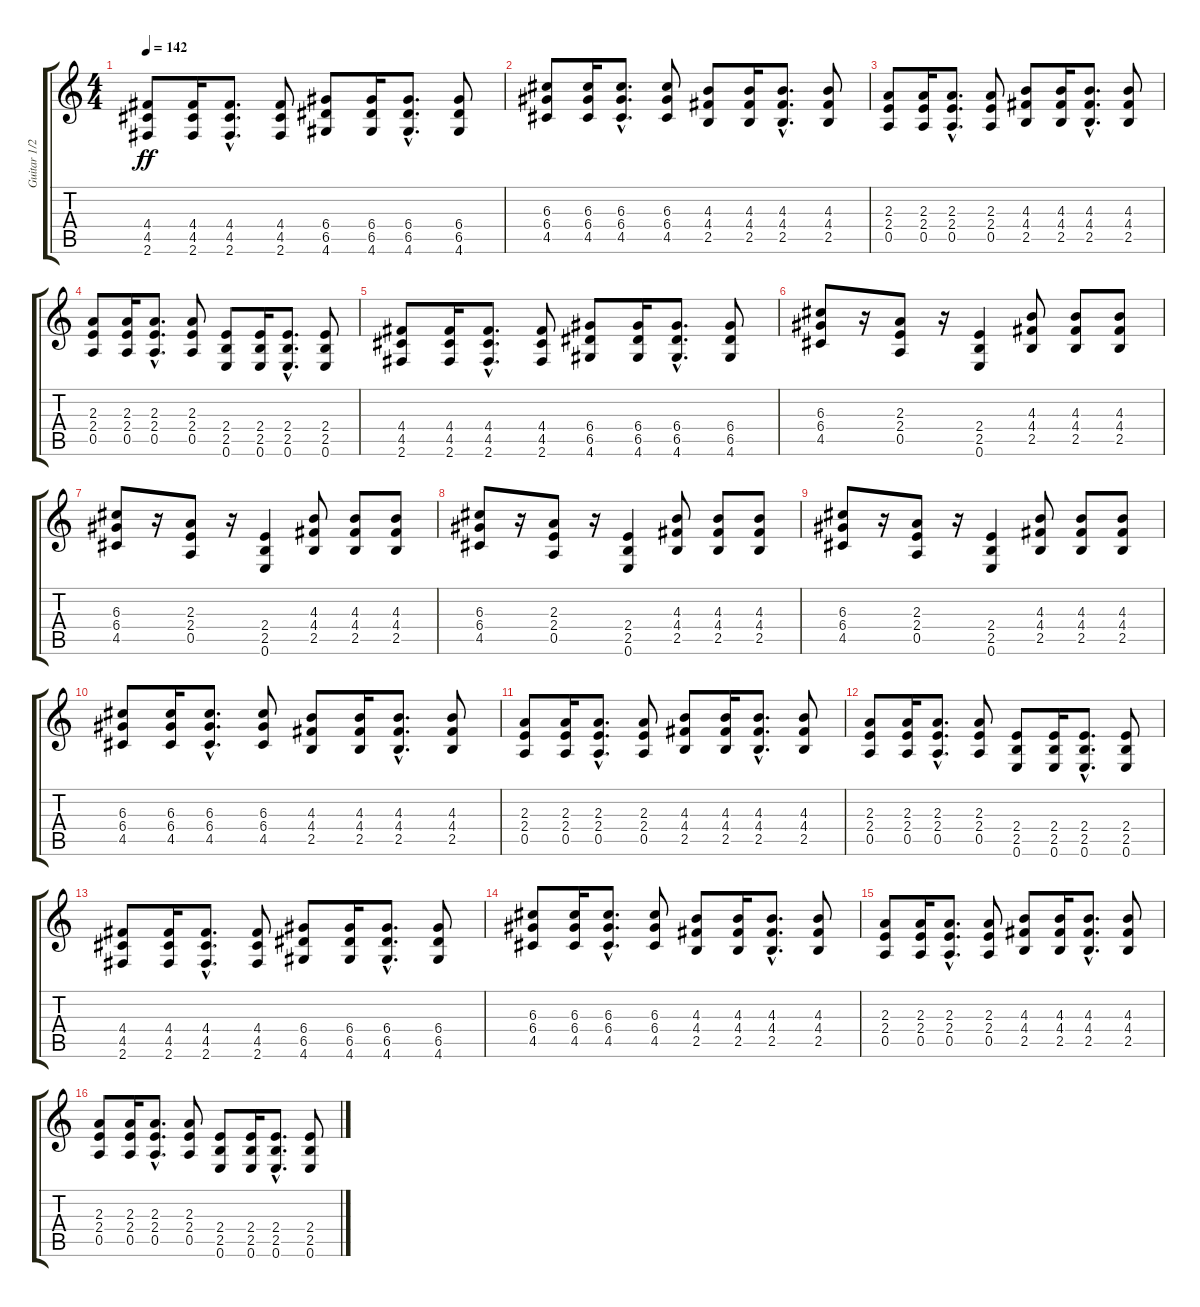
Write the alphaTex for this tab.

\track ("Guitar 1/2 - Brett Gurewitz/Greg Hetson" "Guitar 1/2") {instrument distortionguitar}
\staff {score tabs}
\tuning (E4 B3 G3 D3 A2 E2) {hide}
\ts (4 4)
\tempo 142
\clef g2
\ks c
(4.4 4.5 2.6).8{dy ff} (4.4 4.5 2.6).16 (4.4{hac} 4.5{hac} 2.6{hac}).8{d} (4.4 4.5 2.6).8 (6.4 6.5 4.6).8 (6.4 6.5 4.6).16 (6.4{hac} 6.5{hac} 4.6{hac}).8{d} (6.4 6.5 4.6).8 |
(6.3 6.4 4.5).8 (6.3 6.4 4.5).16 (6.3{hac} 6.4{hac} 4.5{hac}).8{d} (6.3 6.4 4.5).8 (4.3 4.4 2.5).8 (4.3 4.4 2.5).16 (4.3{hac} 4.4{hac} 2.5{hac}).8{d} (4.3 4.4 2.5).8 |
(2.3 2.4 0.5).8 (2.3 2.4 0.5).16 (2.3{hac} 2.4{hac} 0.5{hac}).8{d} (2.3 2.4 0.5).8 (4.3 4.4 2.5).8 (4.3 4.4 2.5).16 (4.3{hac} 4.4{hac} 2.5{hac}).8{d} (4.3 4.4 2.5).8 |
(2.3 2.4 0.5).8 (2.3 2.4 0.5).16 (2.3{hac} 2.4{hac} 0.5{hac}).8{d} (2.3 2.4 0.5).8 (2.4 2.5 0.6).8 (2.4 2.5 0.6).16 (2.4{hac} 2.5{hac} 0.6{hac}).8{d} (2.4 2.5 0.6).8 |
(4.4 4.5 2.6).8 (4.4 4.5 2.6).16 (4.4{hac} 4.5{hac} 2.6{hac}).8{d} (4.4 4.5 2.6).8 (6.4 6.5 4.6).8 (6.4 6.5 4.6).16 (6.4{hac} 6.5{hac} 4.6{hac}).8{d} (6.4 6.5 4.6).8 |
(6.3 6.4 4.5).8 r.16 (2.3 2.4 0.5).8 r.16 (2.4 2.5 0.6).4 (4.3 4.4 2.5).8 (4.3 4.4 2.5).8 (4.3 4.4 2.5).8 |
(6.3 6.4 4.5).8 r.16 (2.3 2.4 0.5).8 r.16 (2.4 2.5 0.6).4 (4.3 4.4 2.5).8 (4.3 4.4 2.5).8 (4.3 4.4 2.5).8 |
(6.3 6.4 4.5).8 r.16 (2.3 2.4 0.5).8 r.16 (2.4 2.5 0.6).4 (4.3 4.4 2.5).8 (4.3 4.4 2.5).8 (4.3 4.4 2.5).8 |
(6.3 6.4 4.5).8 r.16 (2.3 2.4 0.5).8 r.16 (2.4 2.5 0.6).4 (4.3 4.4 2.5).8 (4.3 4.4 2.5).8 (4.3 4.4 2.5).8 |
(6.3 6.4 4.5).8 (6.3 6.4 4.5).16 (6.3{hac} 6.4{hac} 4.5{hac}).8{d} (6.3 6.4 4.5).8 (4.3 4.4 2.5).8 (4.3 4.4 2.5).16 (4.3{hac} 4.4{hac} 2.5{hac}).8{d} (4.3 4.4 2.5).8 |
(2.3 2.4 0.5).8 (2.3 2.4 0.5).16 (2.3{hac} 2.4{hac} 0.5{hac}).8{d} (2.3 2.4 0.5).8 (4.3 4.4 2.5).8 (4.3 4.4 2.5).16 (4.3{hac} 4.4{hac} 2.5{hac}).8{d} (4.3 4.4 2.5).8 |
(2.3 2.4 0.5).8 (2.3 2.4 0.5).16 (2.3{hac} 2.4{hac} 0.5{hac}).8{d} (2.3 2.4 0.5).8 (2.4 2.5 0.6).8 (2.4 2.5 0.6).16 (2.4{hac} 2.5{hac} 0.6{hac}).8{d} (2.4 2.5 0.6).8 |
(4.4 4.5 2.6).8 (4.4 4.5 2.6).16 (4.4{hac} 4.5{hac} 2.6{hac}).8{d} (4.4 4.5 2.6).8 (6.4 6.5 4.6).8 (6.4 6.5 4.6).16 (6.4{hac} 6.5{hac} 4.6{hac}).8{d} (6.4 6.5 4.6).8 |
(6.3 6.4 4.5).8 (6.3 6.4 4.5).16 (6.3{hac} 6.4{hac} 4.5{hac}).8{d} (6.3 6.4 4.5).8 (4.3 4.4 2.5).8 (4.3 4.4 2.5).16 (4.3{hac} 4.4{hac} 2.5{hac}).8{d} (4.3 4.4 2.5).8 |
(2.3 2.4 0.5).8 (2.3 2.4 0.5).16 (2.3{hac} 2.4{hac} 0.5{hac}).8{d} (2.3 2.4 0.5).8 (4.3 4.4 2.5).8 (4.3 4.4 2.5).16 (4.3{hac} 4.4{hac} 2.5{hac}).8{d} (4.3 4.4 2.5).8 |
(2.3 2.4 0.5).8 (2.3 2.4 0.5).16 (2.3{hac} 2.4{hac} 0.5{hac}).8{d} (2.3 2.4 0.5).8 (2.4 2.5 0.6).8 (2.4 2.5 0.6).16 (2.4{hac} 2.5{hac} 0.6{hac}).8{d} (2.4 2.5 0.6).8
